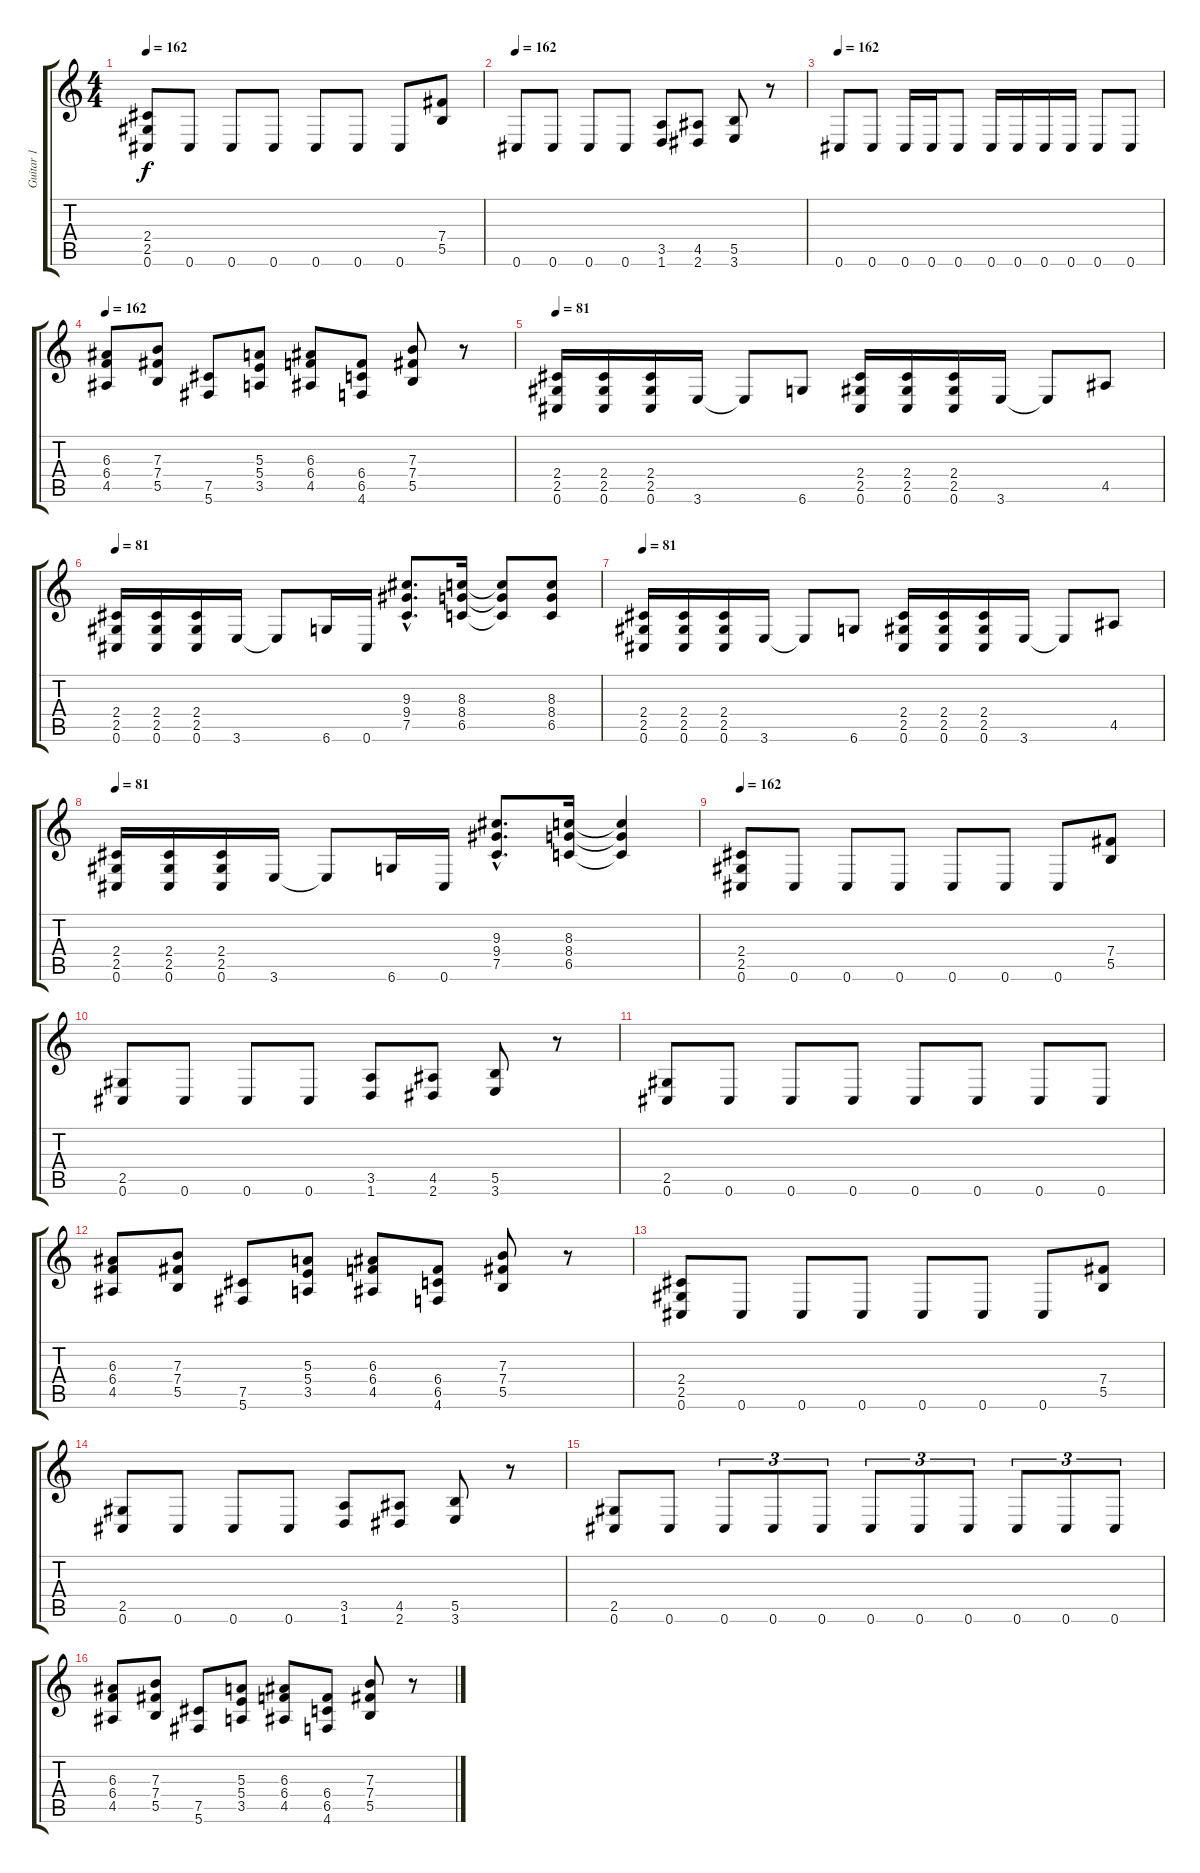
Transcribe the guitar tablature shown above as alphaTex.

\track ("Guitar 1" "Guitar 1") {instrument distortionguitar}
\staff {score tabs}
\tuning (Db4 Ab3 E3 B2 Gb2 Db2) {hide}
\ts (4 4)
\tempo 162
\clef g2
\ks c
(2.4 2.5 0.6).8{dy f} 0.6.8 0.6.8 0.6.8 0.6.8 0.6.8 0.6.8 (7.4 5.5).8 |
\tempo 162
0.6.8 0.6.8 0.6.8 0.6.8 (3.5 1.6).8 (4.5 2.6).8 (5.5 3.6).8 r.8 |
\tempo 162
0.6.8 0.6.8 0.6.16 0.6.16 0.6.8 0.6.16 0.6.16 0.6.16 0.6.16 0.6.8 0.6.8 |
\tempo 162
(6.3 6.4 4.5).8 (7.3 7.4 5.5).8 (7.5 5.6).8 (5.3 5.4 3.5).8 (6.3 6.4 4.5).8 (6.4 6.5 4.6).8 (7.3 7.4 5.5).8 r.8 |
\tempo 81
(2.4 2.5 0.6).16 (2.4 2.5 0.6).16 (2.4 2.5 0.6).16 3.6.16 3.6{t}.8 6.6.8 (2.4 2.5 0.6).16 (2.4 2.5 0.6).16 (2.4 2.5 0.6).16 3.6.16 3.6{t}.8 4.5.8 |
\tempo 81
(2.4 2.5 0.6).16 (2.4 2.5 0.6).16 (2.4 2.5 0.6).16 3.6.16 3.6{t}.8 6.6.16 0.6.16 (9.3{hac} 9.4{hac} 7.5{hac}).8{d} (8.3 8.4 6.5).16 (8.3{t} 8.4{t} 6.5{t}).8 (8.3 8.4 6.5).8 |
\tempo 81
(2.4 2.5 0.6).16 (2.4 2.5 0.6).16 (2.4 2.5 0.6).16 3.6.16 3.6{t}.8 6.6.8 (2.4 2.5 0.6).16 (2.4 2.5 0.6).16 (2.4 2.5 0.6).16 3.6.16 3.6{t}.8 4.5.8 |
\tempo 81
(2.4 2.5 0.6).16 (2.4 2.5 0.6).16 (2.4 2.5 0.6).16 3.6.16 3.6{t}.8 6.6.16 0.6.16 (9.3{hac} 9.4{hac} 7.5{hac}).8{d} (8.3 8.4 6.5).16 (8.3{t} 8.4{t} 6.5{t}).4 |
\tempo 162
(2.4 2.5 0.6).8 0.6.8 0.6.8 0.6.8 0.6.8 0.6.8 0.6.8 (7.4 5.5).8 |
(2.5 0.6).8 0.6.8 0.6.8 0.6.8 (3.5 1.6).8 (4.5 2.6).8 (5.5 3.6).8 r.8 |
(2.5 0.6).8 0.6.8 0.6.8 0.6.8 0.6.8 0.6.8 0.6.8 0.6.8 |
(6.3 6.4 4.5).8 (7.3 7.4 5.5).8 (7.5 5.6).8 (5.3 5.4 3.5).8 (6.3 6.4 4.5).8 (6.4 6.5 4.6).8 (7.3 7.4 5.5).8 r.8 |
(2.4 2.5 0.6).8 0.6.8 0.6.8 0.6.8 0.6.8 0.6.8 0.6.8 (7.4 5.5).8 |
(2.5 0.6).8 0.6.8 0.6.8 0.6.8 (3.5 1.6).8 (4.5 2.6).8 (5.5 3.6).8 r.8 |
(2.5 0.6).8 0.6.8 0.6.8{tu (3 2)} 0.6.8{tu (3 2)} 0.6.8{tu (3 2)} 0.6.8{tu (3 2)} 0.6.8{tu (3 2)} 0.6.8{tu (3 2)} 0.6.8{tu (3 2)} 0.6.8{tu (3 2)} 0.6.8{tu (3 2)} |
(6.3 6.4 4.5).8 (7.3 7.4 5.5).8 (7.5 5.6).8 (5.3 5.4 3.5).8 (6.3 6.4 4.5).8 (6.4 6.5 4.6).8 (7.3 7.4 5.5).8 r.8
